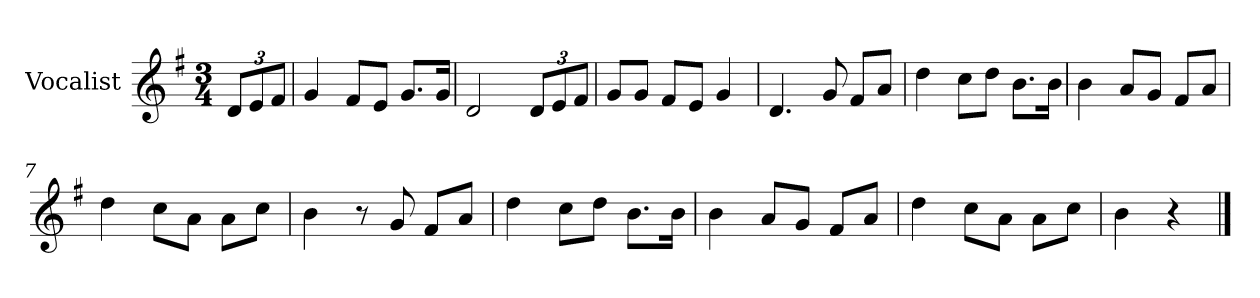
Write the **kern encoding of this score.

**kern
*part1
*staff1
*I"Vocalist
*k[f#]
*G:
*M3/4
=
12dL
12e
12f#J
=1
4g
8f#L
8eJ
8.gL
16gJk
=2
2d
12dL
12e
12f#J
=3
8gL
8gJ
8f#L
8eJ
4g
=4
4.d
8g
8f#L
8aJ
=5
4dd
8ccL
8ddJ
8.bL
16bJk
=6
4b
8aL
8gJ
8f#L
8aJ
=7
4dd
8ccL
8aJ
8aL
8ccJ
=8
4b
8r
8g
8f#L
8aJ
=9
4dd
8ccL
8ddJ
8.bL
16bJk
=10
4b
8aL
8gJ
8f#L
8aJ
=11
4dd
8ccL
8aJ
8aL
8ccJ
=12
4b
4r
==
*-
